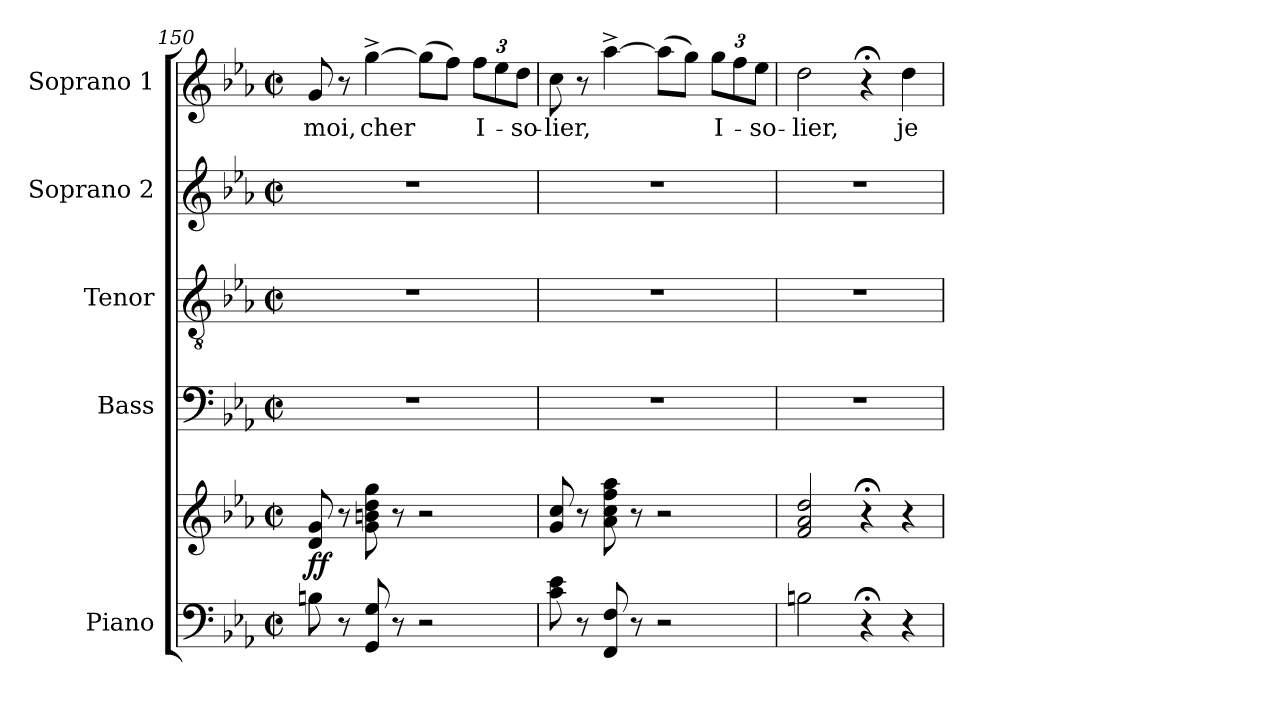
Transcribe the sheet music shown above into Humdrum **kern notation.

**kern	**kern	**dynam	**kern	**kern	**kern	**kern	**text
*part5	*part5	*part5	*part4	*part3	*part2	*part1	*part1
*staff6	*staff5	*staff5/6	*staff4	*staff3	*staff2	*staff1	*staff1
*I"Piano	*	*	*I"Bass	*I"Tenor	*I"Soprano 2	*I"Soprano 1	*
*I'Pno.	*	*	*I'Bas.	*I'Tén.	*I'Sop.	*	*
!!LO:PB:g=z
*clefF4	*clefG2	*	*clefF4	*clefGv2	*clefG2	*clefG2	*
*k[b-e-a-]	*k[b-e-a-]	*	*k[b-e-a-]	*k[b-e-a-]	*k[b-e-a-]	*k[b-e-a-]	*
*E-:	*E-:	*	*E-:	*E-:	*E-:	*E-:	*
*M2/2	*M2/2	*	*M2/2	*M2/2	*M2/2	*M2/2	*
*met(c|)	*met(c|)	*	*met(c|)	*met(c|)	*met(c|)	*met(c|)	*
=150	=150	=150	=150	=150	=150	=150	=150
!	!	!LO:DY:b	!	!	!	!	!LO:LY:b
8Bn\	8d/ 8g/	ff	1r	1r	1r	8g/	-moi,
8r	8r	.	.	.	.	8r	.
!	!	!	!	!	!	!	!LO:LY:b
8GG/ 8G/	8g\ 8bn\ 8dd\ 8gg\	.	.	.	.	[4gg^\	cher
8r	8r	.	.	.	.	.	.
2r	2r	.	.	.	.	(>8gg\L]	.
.	.	.	.	.	.	8ff\J)	.
*	*	*	*	*	*	*Xbrackettup	*
!	!	!	!	!	!	!	!LO:LY:b
.	.	.	.	.	.	12ff\L	I-
.	.	.	.	.	.	12ee-\	.
!	!	!	!	!	!	!	!LO:LY:b
.	.	.	.	.	.	12dd\J	-so-
=151	=151	=151	=151	=151	=151	=151	=151
!	!	!	!	!	!	!	!LO:LY:b
8c\ 8e-\	8g/ 8cc/	.	1r	1r	1r	8cc\	-lier,
8r	8r	.	.	.	.	8r	.
8FF/ 8F/	8a-\ 8cc\ 8ff\ 8aa-\	.	.	.	.	[4aa-^\	.
8r	8r	.	.	.	.	.	.
2r	2r	.	.	.	.	(>8aa-\L]	.
.	.	.	.	.	.	8gg\J)	.
!	!	!	!	!	!	!	!LO:LY:b
.	.	.	.	.	.	12gg\L	I-
.	.	.	.	.	.	12ff\	.
!	!	!	!	!	!	!	!LO:LY:b
.	.	.	.	.	.	12ee-\J	-so-
=152	=152	=152	=152	=152	=152	=152	=152
!	!	!	!	!	!	!	!LO:LY:b
2Bn\	2f/ 2a-/ 2dd/	.	1r	1r	1r	2dd\	-lier,
4r;<	4r;<	.	.	.	.	4r;<	.
!	!	!	!	!	!	!	!LO:LY:b
4r	4r	.	.	.	.	4dd\	je
=	=	=	=	=	=	=	=
*-	*-	*-	*-	*-	*-	*-	*-
